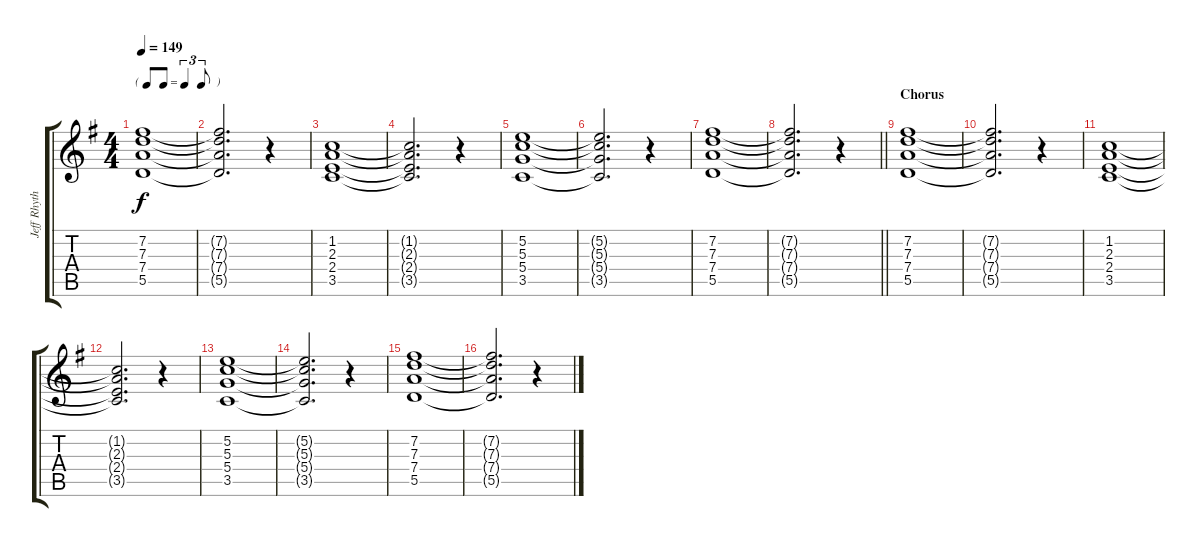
\track ("Jeff Rhythm" "Jeff Rhyth") {instrument distortionguitar}
\staff {score tabs}
\tuning (E4 B3 G3 D3 A2 D2) {hide}
\ts (4 4)
\tf triplet8th
\tempo 149
\clef g2
\ks g
(7.2 7.3 7.4 5.5).1{dy f instrument distortionguitar} |
(7.2{t} 7.3{t} 7.4{t} 5.5{t}).2{d} r.4 |
(1.2 2.3 2.4 3.5).1 |
(1.2{t} 2.3{t} 2.4{t} 3.5{t}).2{d} r.4 |
(5.2 5.3 5.4 3.5).1 |
(5.2{t} 5.3{t} 5.4{t} 3.5{t}).2{d} r.4 |
(7.2 7.3 7.4 5.5).1 |
\barLineRight lightlight
(7.2{t} 7.3{t} 7.4{t} 5.5{t}).2{d} r.4 |
\section ("" "Chorus")
(7.2 7.3 7.4 5.5).1{instrument distortionguitar} |
(7.2{t} 7.3{t} 7.4{t} 5.5{t}).2{d} r.4 |
(1.2 2.3 2.4 3.5).1 |
(1.2{t} 2.3{t} 2.4{t} 3.5{t}).2{d} r.4 |
(5.2 5.3 5.4 3.5).1 |
(5.2{t} 5.3{t} 5.4{t} 3.5{t}).2{d} r.4 |
(7.2 7.3 7.4 5.5).1 |
(7.2{t} 7.3{t} 7.4{t} 5.5{t}).2{d} r.4
